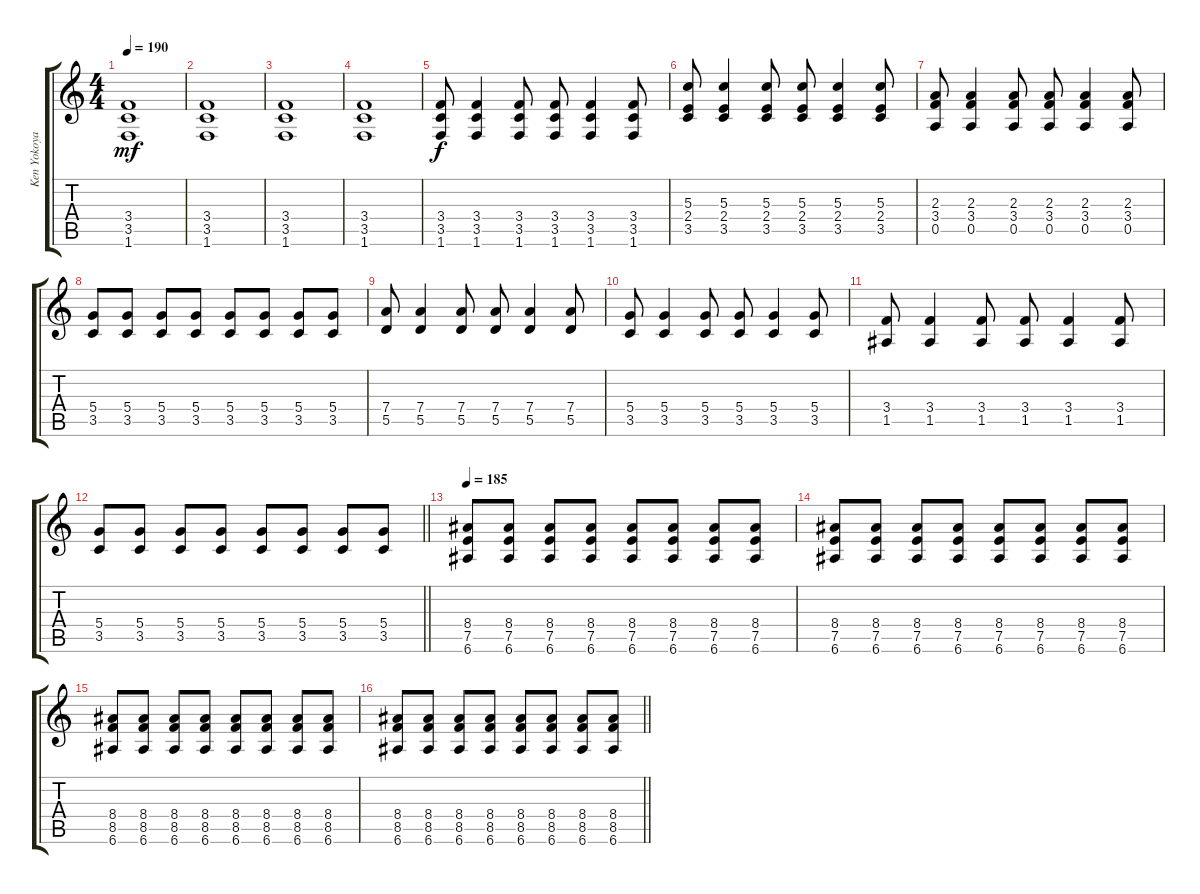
\track ("Ken Yokoyama" "Ken Yokoya") {instrument distortionguitar}
\staff {score tabs}
\tuning (E4 B3 G3 D3 A2 E2) {hide}
\ts (4 4)
\tempo 190
\clef g2
\ks c
(3.4 3.5 1.6).1{dy mf} |
(3.4 3.5 1.6).1 |
(3.4 3.5 1.6).1 |
(3.4 3.5 1.6).1 |
(3.4 3.5 1.6).8{dy f} (3.4 3.5 1.6).4 (3.4 3.5 1.6).8 (3.4 3.5 1.6).8 (3.4 3.5 1.6).4 (3.4 3.5 1.6).8 |
(5.3 2.4 3.5).8 (5.3 2.4 3.5).4 (5.3 2.4 3.5).8 (5.3 2.4 3.5).8 (5.3 2.4 3.5).4 (5.3 2.4 3.5).8 |
(2.3 3.4 0.5).8 (2.3 3.4 0.5).4 (2.3 3.4 0.5).8 (2.3 3.4 0.5).8 (2.3 3.4 0.5).4 (2.3 3.4 0.5).8 |
(5.4 3.5).8 (5.4 3.5).8 (5.4 3.5).8 (5.4 3.5).8 (5.4 3.5).8 (5.4 3.5).8 (5.4 3.5).8 (5.4 3.5).8 |
(7.4 5.5).8 (7.4 5.5).4 (7.4 5.5).8 (7.4 5.5).8 (7.4 5.5).4 (7.4 5.5).8 |
(5.4 3.5).8 (5.4 3.5).4 (5.4 3.5).8 (5.4 3.5).8 (5.4 3.5).4 (5.4 3.5).8 |
(3.4 1.5).8 (3.4 1.5).4 (3.4 1.5).8 (3.4 1.5).8 (3.4 1.5).4 (3.4 1.5).8 |
\barLineRight lightlight
(5.4 3.5).8 (5.4 3.5).8 (5.4 3.5).8 (5.4 3.5).8 (5.4 3.5).8 (5.4 3.5).8 (5.4 3.5).8 (5.4 3.5).8 |
\section ("" "")
\tempo 185
(8.4 7.5 6.6).8 (8.4 7.5 6.6).8 (8.4 7.5 6.6).8 (8.4 7.5 6.6).8 (8.4 7.5 6.6).8 (8.4 7.5 6.6).8 (8.4 7.5 6.6).8 (8.4 7.5 6.6).8 |
(8.4 7.5 6.6).8 (8.4 7.5 6.6).8 (8.4 7.5 6.6).8 (8.4 7.5 6.6).8 (8.4 7.5 6.6).8 (8.4 7.5 6.6).8 (8.4 7.5 6.6).8 (8.4 7.5 6.6).8 |
(8.4 8.5 6.6).8 (8.4 8.5 6.6).8 (8.4 8.5 6.6).8 (8.4 8.5 6.6).8 (8.4 8.5 6.6).8 (8.4 8.5 6.6).8 (8.4 8.5 6.6).8 (8.4 8.5 6.6).8 |
\barLineRight lightlight
(8.4 8.5 6.6).8 (8.4 8.5 6.6).8 (8.4 8.5 6.6).8 (8.4 8.5 6.6).8 (8.4 8.5 6.6).8 (8.4 8.5 6.6).8 (8.4 8.5 6.6).8 (8.4 8.5 6.6).8
